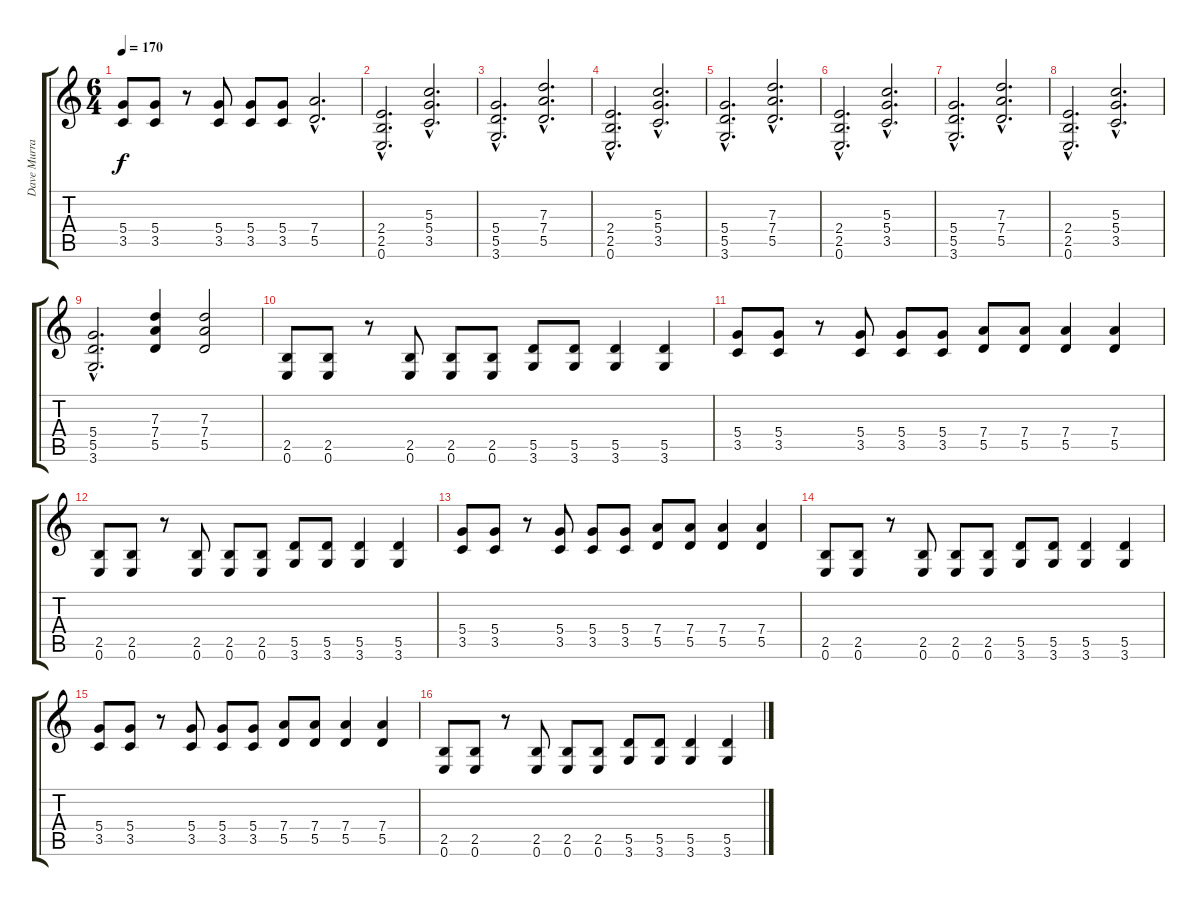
\track ("Dave Murray" "Dave Murra") {instrument distortionguitar}
\staff {score tabs}
\tuning (E4 B3 G3 D3 A2 E2) {hide}
\ts (6 4)
\tempo 170
\clef g2
\ks c
(5.4 3.5).8{dy f} (5.4 3.5).8 r.8 (5.4 3.5).8 (5.4 3.5).8 (5.4 3.5).8 (7.4{hac} 5.5{hac}).2{d} |
(2.4{hac} 2.5{hac} 0.6{hac}).2{d volume 12 instrument distortionguitar} (5.3{hac} 5.4{hac} 3.5{hac}).2{d} |
(5.4{hac} 5.5{hac} 3.6{hac}).2{d} (7.3{hac} 7.4{hac} 5.5{hac}).2{d} |
(2.4{hac} 2.5{hac} 0.6{hac}).2{d volume 12 instrument distortionguitar} (5.3{hac} 5.4{hac} 3.5{hac}).2{d} |
(5.4{hac} 5.5{hac} 3.6{hac}).2{d} (7.3{hac} 7.4{hac} 5.5{hac}).2{d} |
(2.4{hac} 2.5{hac} 0.6{hac}).2{d volume 12 instrument distortionguitar} (5.3{hac} 5.4{hac} 3.5{hac}).2{d} |
(5.4{hac} 5.5{hac} 3.6{hac}).2{d} (7.3{hac} 7.4{hac} 5.5{hac}).2{d} |
(2.4{hac} 2.5{hac} 0.6{hac}).2{d volume 12 instrument distortionguitar} (5.3{hac} 5.4{hac} 3.5{hac}).2{d} |
(5.4{hac} 5.5{hac} 3.6{hac}).2{d} (7.3 7.4 5.5).4 (7.3 7.4 5.5).2 |
(2.5 0.6).8{instrument distortionguitar} (2.5 0.6).8 r.8 (2.5 0.6).8 (2.5 0.6).8 (2.5 0.6).8 (5.5 3.6).8 (5.5 3.6).8 (5.5 3.6).4 (5.5 3.6).4 |
(5.4 3.5).8 (5.4 3.5).8 r.8 (5.4 3.5).8 (5.4 3.5).8 (5.4 3.5).8 (7.4 5.5).8 (7.4 5.5).8 (7.4 5.5).4 (7.4 5.5).4 |
(2.5 0.6).8{instrument distortionguitar} (2.5 0.6).8 r.8 (2.5 0.6).8 (2.5 0.6).8 (2.5 0.6).8 (5.5 3.6).8 (5.5 3.6).8 (5.5 3.6).4 (5.5 3.6).4 |
(5.4 3.5).8 (5.4 3.5).8 r.8 (5.4 3.5).8 (5.4 3.5).8 (5.4 3.5).8 (7.4 5.5).8 (7.4 5.5).8 (7.4 5.5).4 (7.4 5.5).4 |
(2.5 0.6).8{instrument distortionguitar} (2.5 0.6).8 r.8 (2.5 0.6).8 (2.5 0.6).8 (2.5 0.6).8 (5.5 3.6).8 (5.5 3.6).8 (5.5 3.6).4 (5.5 3.6).4 |
(5.4 3.5).8 (5.4 3.5).8 r.8 (5.4 3.5).8 (5.4 3.5).8 (5.4 3.5).8 (7.4 5.5).8 (7.4 5.5).8 (7.4 5.5).4 (7.4 5.5).4 |
(2.5 0.6).8{instrument distortionguitar} (2.5 0.6).8 r.8 (2.5 0.6).8 (2.5 0.6).8 (2.5 0.6).8 (5.5 3.6).8 (5.5 3.6).8 (5.5 3.6).4 (5.5 3.6).4
